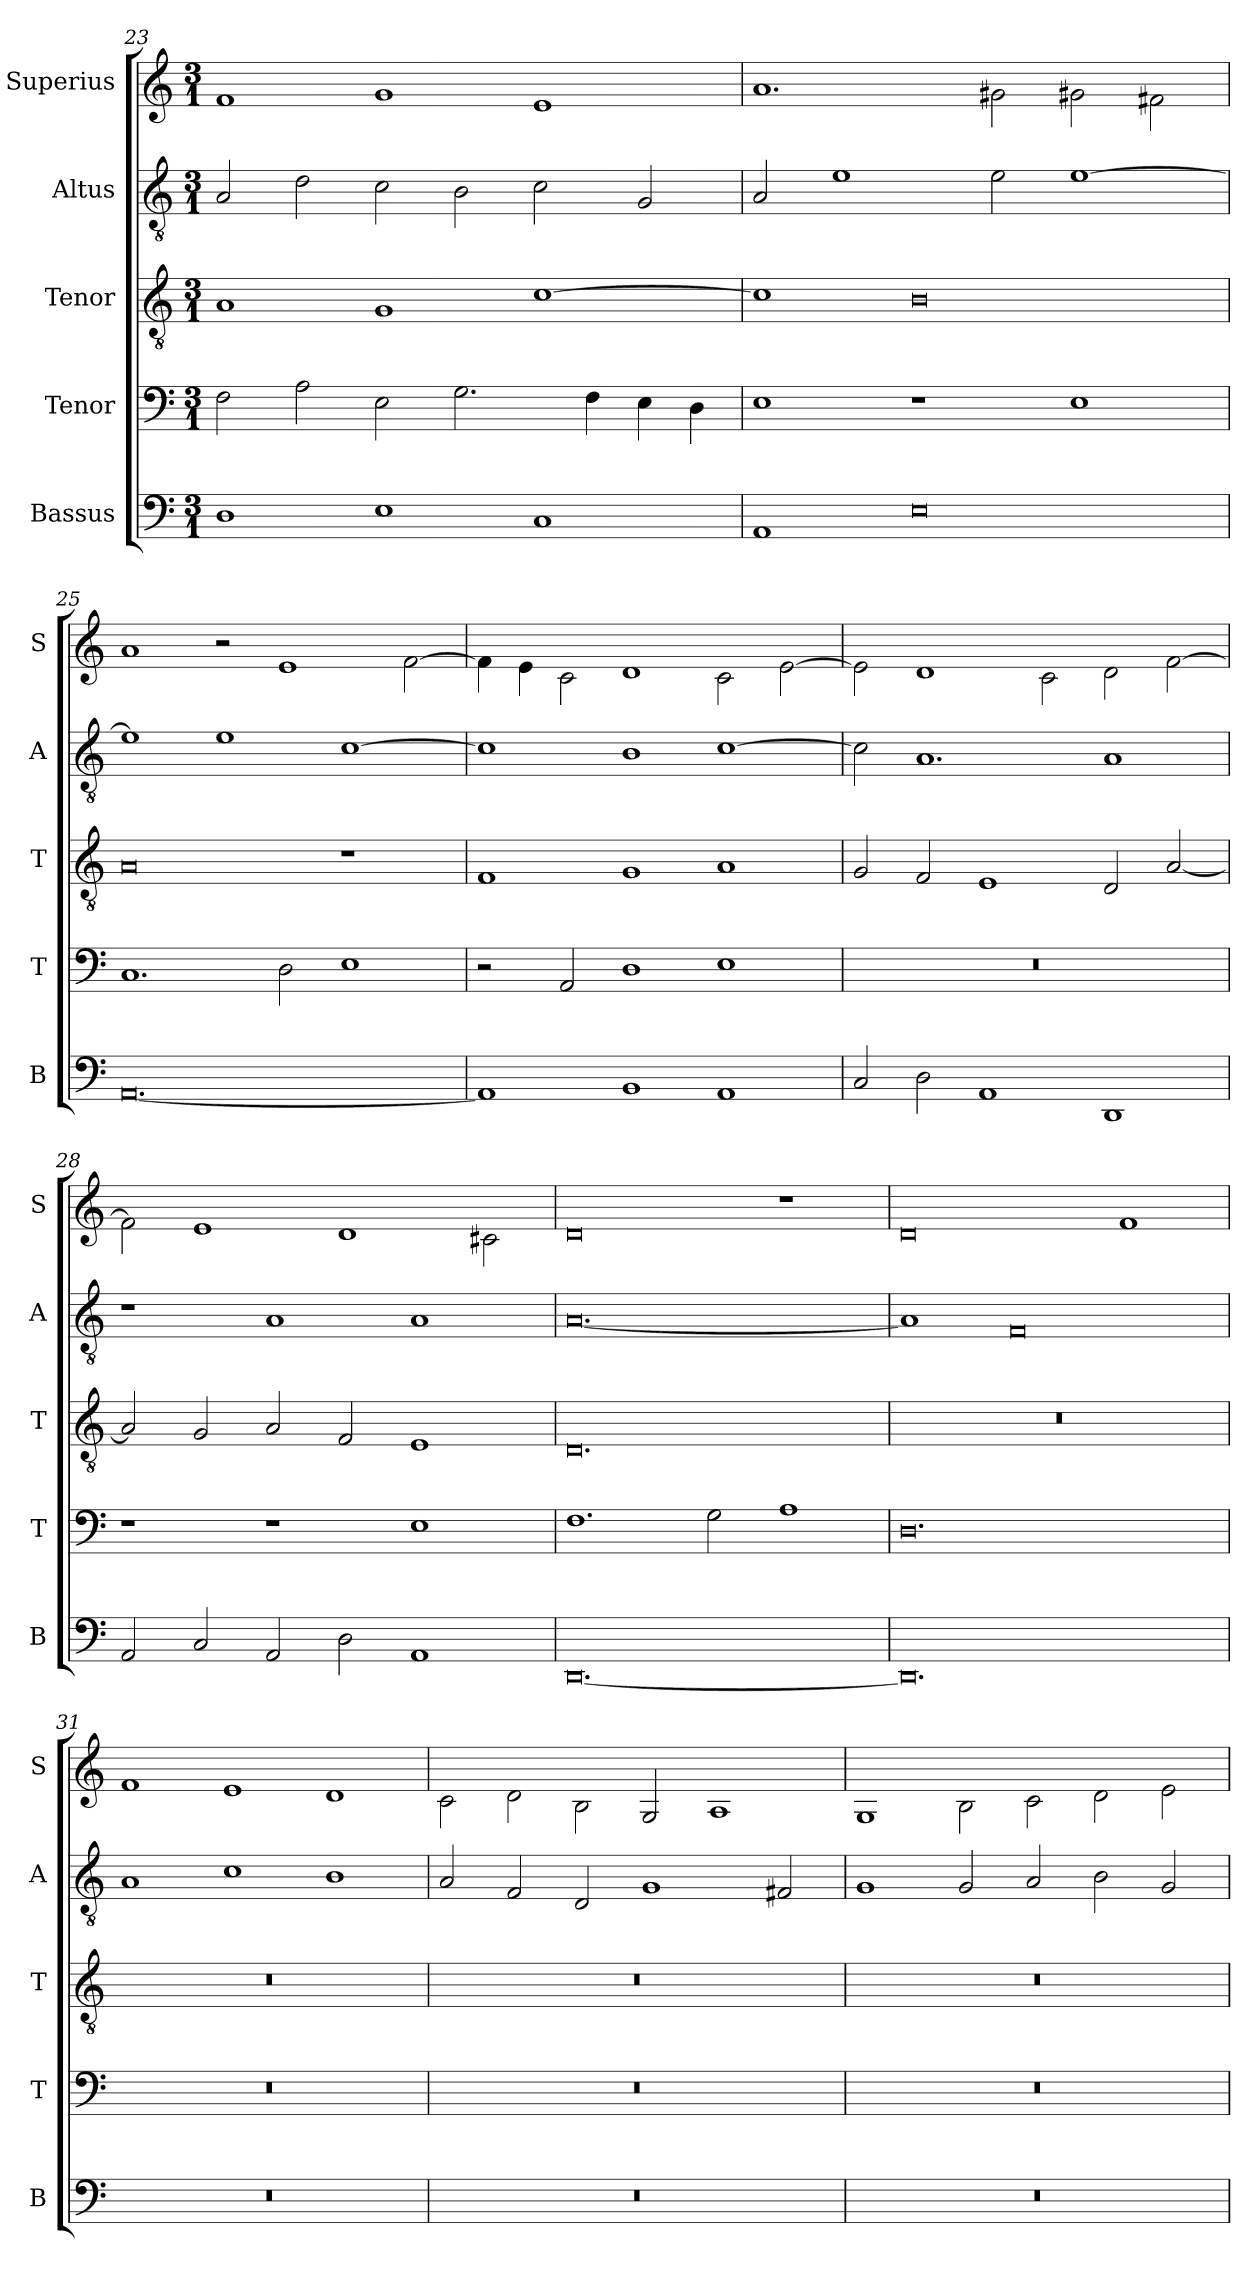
**kern	**kern	**kern	**kern	**kern
*part5	*part4	*part3	*part2	*part1
*staff5	*staff4	*staff3	*staff2	*staff1
*I"Bassus	*I"Tenor	*I"Tenor	*I"Altus	*I"Superius
*I'B	*I'T	*I'T	*I'A	*I'S
*clefF4	*clefF4	*clefGv2	*clefGv2	*clefG2
*k[]	*k[]	*k[]	*k[]	*k[]
*M3/1	*M3/1	*M3/1	*M3/1	*M3/1
=23	=23	=23	=23	=23
1D	2F\	1A	2A/	1f
.	2A\	.	2d\	.
1E	2E\	1G	2c\	1g
.	2.G\	.	2B\	.
1C	.	[1c	2c\	1e
.	4F\	.	.	.
.	4E\	.	2G/	.
.	4D\	.	.	.
=24	=24	=24	=24	=24
1AA	1E	1c]	2A/	1.a
.	.	.	1e	.
0E	1r	0B	.	.
.	.	.	2e\	2g#X\
.	1E	.	[1e	2g#X\
.	.	.	.	2f#X\
=25	=25	=25	=25	=25
[0.AA	1.C	0A	1e]	1a
.	.	.	1e	2r
.	2D\	.	.	1e
.	1E	1r	[1c	.
.	.	.	.	[2f\
=26	=26	=26	=26	=26
1AA]	2r	1F	1c]	4f\]
.	.	.	.	4e\
.	2AA/	.	.	2c\
1BB	1D	1G	1B	1d
1AA	1E	1A	[1c	2c\
.	.	.	.	[2e\
=27	=27	=27	=27	=27
2C/	0.r	2G/	2c\]	2e\]
2D\	.	2F/	1.A	1d
1AA	.	1E	.	.
.	.	.	.	2c\
1DD	.	2D/	1A	2d\
.	.	[2A/	.	[2f\
=28	=28	=28	=28	=28
2AA/	1r	2A/]	1r	2f\]
2C/	.	2G/	.	1e
2AA/	1r	2A/	1A	.
2D\	.	2F/	.	1d
1AA	1E	1E	1A	.
.	.	.	.	2c#X\
=29	=29	=29	=29	=29
[0.DD	1.F	0.D	[0.A	0d
.	2G\	.	.	.
.	1A	.	.	1r
=30	=30	=30	=30	=30
0.DD]	0.D	0.r	1A]	0d
.	.	.	0F	.
.	.	.	.	1f
=31	=31	=31	=31	=31
0.r	0.r	0.r	1A	1f
.	.	.	1c	1e
.	.	.	1B	1d
=32	=32	=32	=32	=32
0.r	0.r	0.r	2A/	2c\
.	.	.	2F/	2d\
.	.	.	2D/	2B\
.	.	.	1G	2G/
.	.	.	.	1A
.	.	.	2F#X/	.
=33	=33	=33	=33	=33
0.r	0.r	0.r	1G	1G
.	.	.	2G/	2B\
.	.	.	2A/	2c\
.	.	.	2B\	2d\
.	.	.	2G/	2e\
=	=	=	=	=
*-	*-	*-	*-	*-
